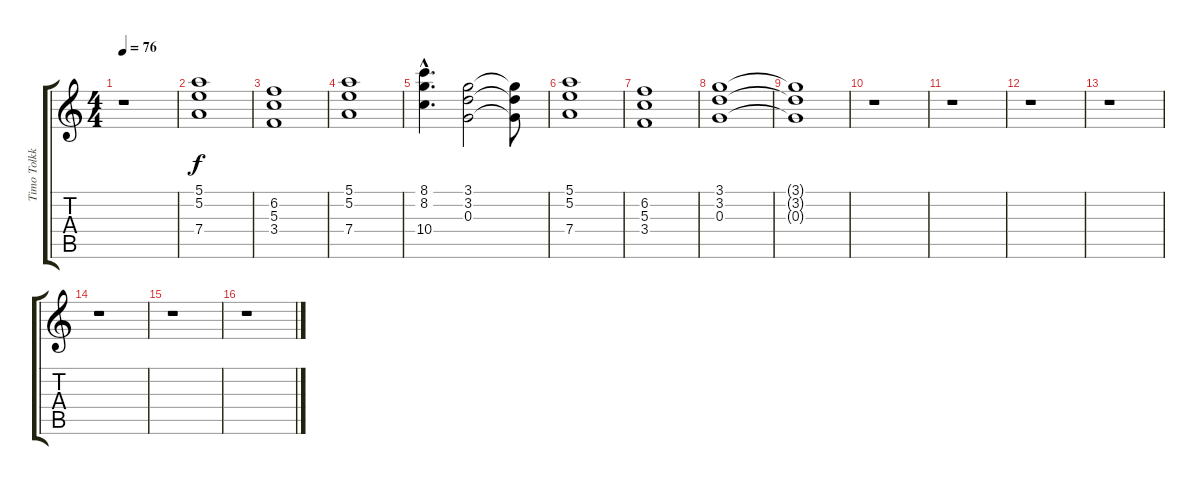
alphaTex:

\track ("Timo Tolkki" "Timo Tolkk") {instrument distortionguitar}
\staff {score tabs}
\tuning (E4 B3 G3 D3 A2 E2) {hide}
\ts (4 4)
\tempo 76
\clef g2
\ks c
r.1{dy f} |
(5.1 5.2 7.4).1 |
(6.2 5.3 3.4).1 |
(5.1 5.2 7.4).1 |
(8.1{hac} 8.2{hac} 10.4{hac}).4{d} (3.1 3.2 0.3).2 (3.1{t} 3.2{t} 0.3{t}).8 |
(5.1 5.2 7.4).1 |
(6.2 5.3 3.4).1 |
(3.1 3.2 0.3).1 |
(3.1{t} 3.2{t} 0.3{t}).1 |
r.1 |
r.1 |
r.1 |
r.1 |
r.1 |
r.1 |
r.1
